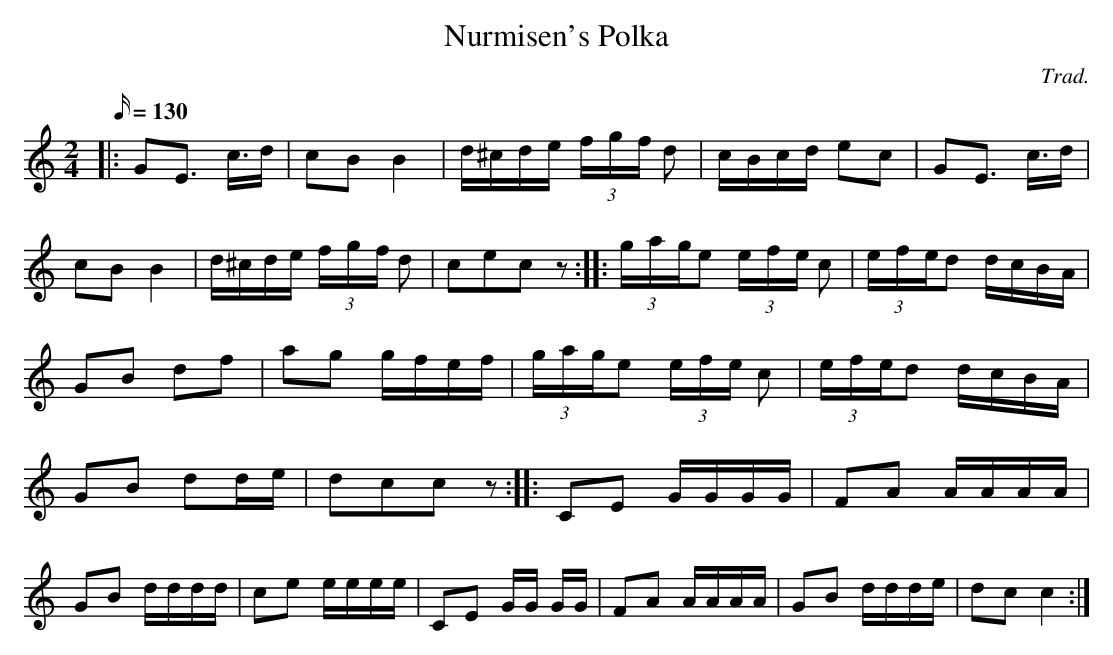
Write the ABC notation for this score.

X:1
T:Nurmisen's Polka
M:2/4
L:1/16
Q:130
C:Trad.
K:CMajor
|:G2E2 >c3d| c2B2 B4|d^cde (3 f-g-f d2|cBcd e2c2|G2E2 >c3d|c2B2 B4|\
d^cde (3 f-g-f d2|c2e2c2 z2:||:(3g-a-ge2 (3e-f-e c2|(3e-f-ed2 dcBA|\
G2B2 d2f2|a2g2 gfef|(3g-a-ge2 (3e-f-e c2|(3e-f-ed2 dcBA|G2B2 d2de|\
d2c2c2z2:||:C2E2 GGGG|F2A2 AAAA| G2B2 dddd|c2e2 eeee| C2E2 GG GG|\
F2A2 AAAA|G2B2 ddde| d2c2 c4:|
